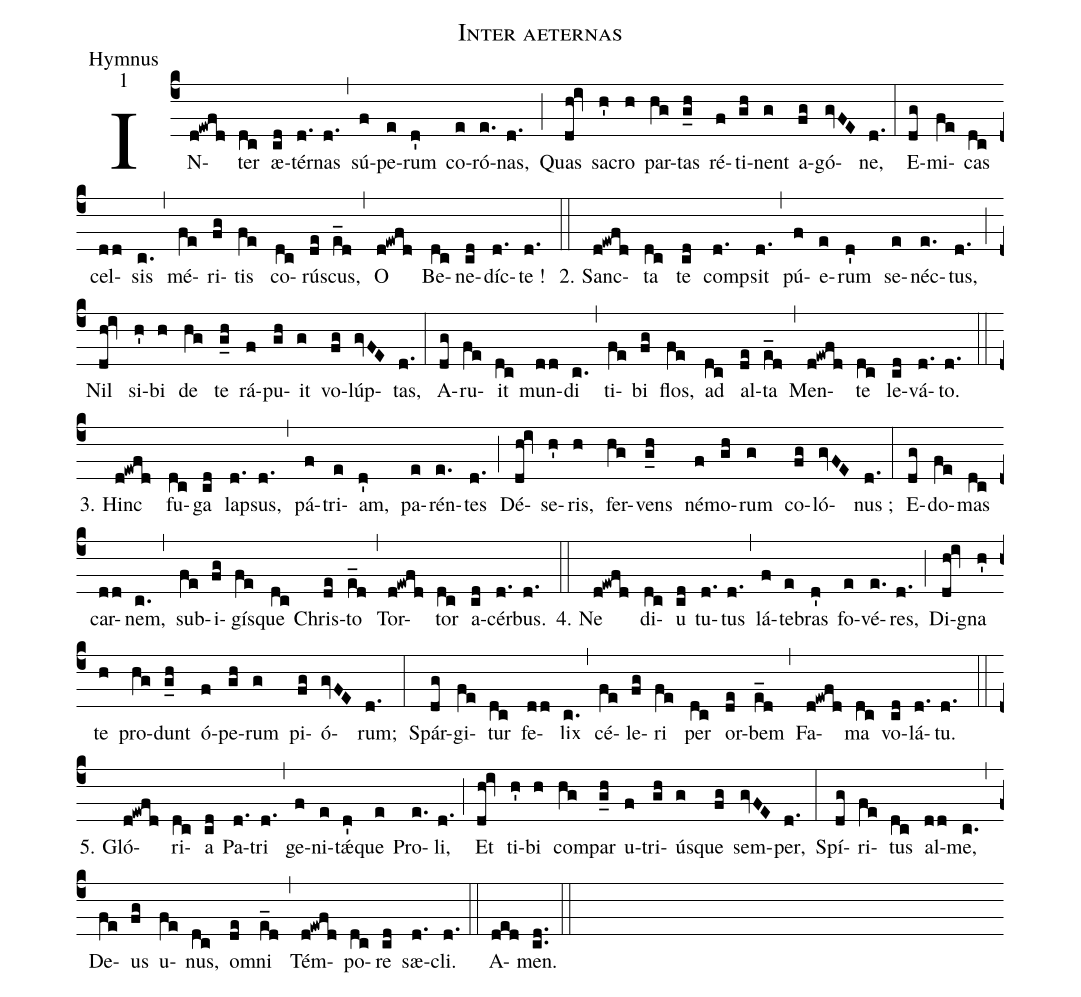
name:Inter aeternas;
office-part:Hymnus;
mode:1;
%%
(c4)IN(d!ewfd)ter(dc) æ(cd)tér(d.)nas(d.) (,) sú(f)pe(e)rum(d') co(e)ró(e.)nas,(d.) (;)
Quas(dh!iv) sa(h')cro(h) par(hg)tas(g_h) ré(f)ti(gh)nent(g) a(fg)gó(gvFE)ne,(d.) (:)
E(dg)mi(fe)cas(dc) cel(dd)sis(c.) (,) mé(fe)ri(fg)tis(fe) co(dc)rús(de)cus,(e_d) (,)
O(d!ewfd) Be(dc)ne(cd)díc(d.)te !(d.) (::)

2. Sanc(d!ewfd)ta(dc) te(cd) comp(d.)sit(d.) (,) pú(f)e(e)rum(d') se(e)néc(e.)tus,(d.) (;)
Nil(dh!iv) si(h')bi(h) de(hg) te(g_h) rá(f)pu(gh)it(g) vo(fg)lúp(gvFE)tas,(d.) (:)
A(dg)ru(fe)it(dc) mun(dd)di(c.) (,) ti(fe)bi(fg) flos,(fe) ad(dc) al(de)ta(e_d) (,)
Men(d!ewfd)te(dc) le(cd)vá(d.)to.(d.) (::)

3. Hinc(d!ewfd) fu(dc)ga(cd) lap(d.)sus,(d.) (,) pá(f)tri(e)am,(d') pa(e)rén(e.)tes(d.) (;)
Dé(dh!iv)se(h')ris,(h) fer(hg)vens(g_h) né(f)mo(gh)rum(g) co(fg)ló(gvFE)nus ;(d.) (:)
E(dg)do(fe)mas(dc) car(dd)nem,(c.) (,) sub(fe)i(fg)gís(fe)que(dc) Chris(de)to(e_d) (,)
Tor(d!ewfd)tor(dc) a(cd)cér(d.)bus.(d.) (::)

4. Ne(d!ewfd) di(dc)u(cd) tu(d.)tus(d.) (,) lá(f)te(e)bras(d') fo(e)vé(e.)res,(d.) (;)
Di(dh!iv)gna(h') te(h) pro(hg)dunt(g_h) ó(f)pe(gh)rum(g) pi(fg)ó(gvFE)rum;(d.) (:)
Spár(dg)gi(fe)tur(dc) fe(dd)lix(c.) (,) cé(fe)le(fg)ri(fe) per(dc) or(de)bem(e_d) (,)
Fa(d!ewfd)ma(dc) vo(cd)lá(d.)tu.(d.) (::)

5. Gló(d!ewfd)ri(dc)a(cd) Pa(d.)tri(d.) (,) ge(f)ni(e)tǽ(d')que(e) Pro(e.)li,(d.) (;)
Et(dh!iv) ti(h')bi(h) com(hg)par(g_h) u(f)tri(gh)ús(g)que(fg) sem(gvFE)per,(d.) (:)
Spí(dg)ri(fe)tus(dc) al(dd)me,(c.) (,) De(fe)us(fg) u(fe)nus,(dc) om(de)ni(e_d) (,)
Tém(d!ewfd)po(dc)re(cd) sæ(d.)cli.(d.) (::)
A(ded)men.(cd..) (::)
